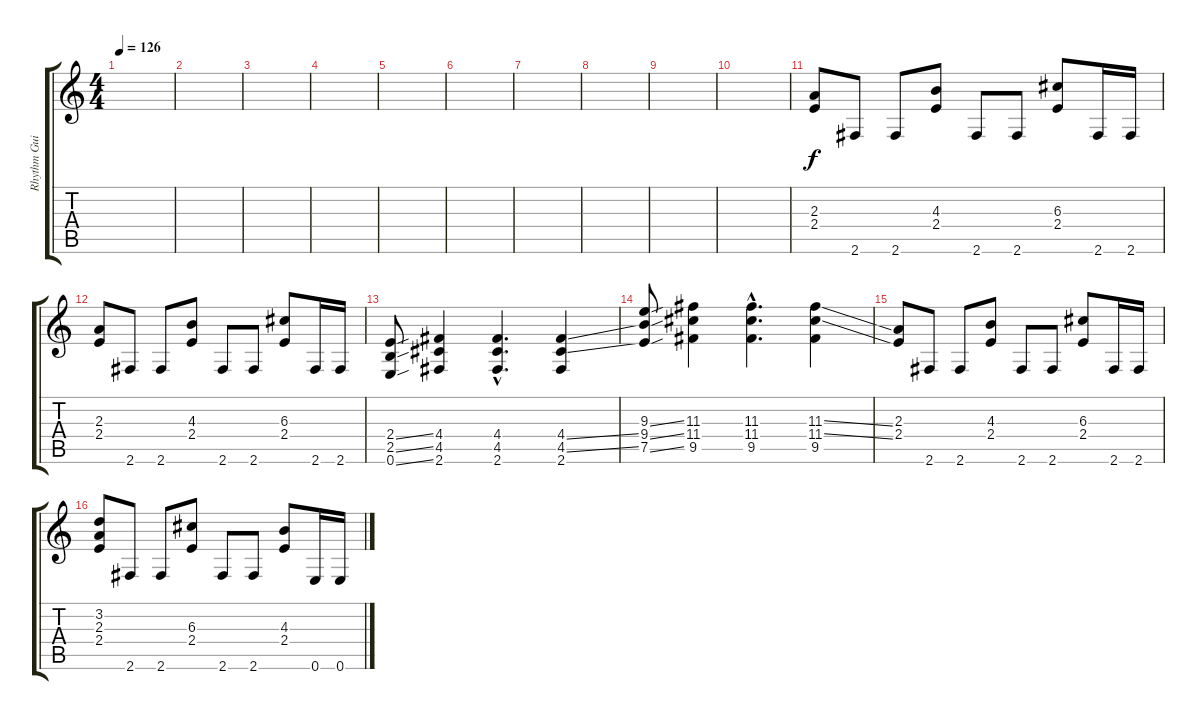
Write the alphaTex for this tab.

\track ("Rhythm Guitar" "Rhythm Gui") {instrument overdrivenguitar}
\staff {score tabs}
\tuning (E4 B3 G3 D3 A2 E2) {hide}
\ts (4 4)
\tempo 126
\clef g2
\ks c
|
|
|
|
|
|
|
|
|
|
(2.3 2.4).8{volume 10} 2.6.8 2.6.8 (4.3 2.4).8 2.6.8 2.6.8 (6.3 2.4).8 2.6.16 2.6.16 |
(2.3 2.4).8 2.6.8 2.6.8 (4.3 2.4).8 2.6.8 2.6.8 (6.3 2.4).8 2.6.16 2.6.16 |
(2.4{ss} 2.5{ss} 0.6{ss}).8 (4.4 4.5 2.6).4 (4.4{hac} 4.5{hac} 2.6{hac}).4{d} (4.4{ss} 4.5{ss} 2.6).4 |
(9.3{ss} 9.4{ss} 7.5{ss}).8 (11.3 11.4 9.5).4 (11.3{hac} 11.4{hac} 9.5{hac}).4{d} (11.3{ss} 11.4{ss} 9.5).4 |
(2.3 2.4).8 2.6.8 2.6.8 (4.3 2.4).8 2.6.8 2.6.8 (6.3 2.4).8 2.6.16 2.6.16 |
(3.2 2.3 2.4).8 2.6.8 2.6.8 (6.3 2.4).8 2.6.8 2.6.8 (4.3 2.4).8 0.6.16 0.6.16
